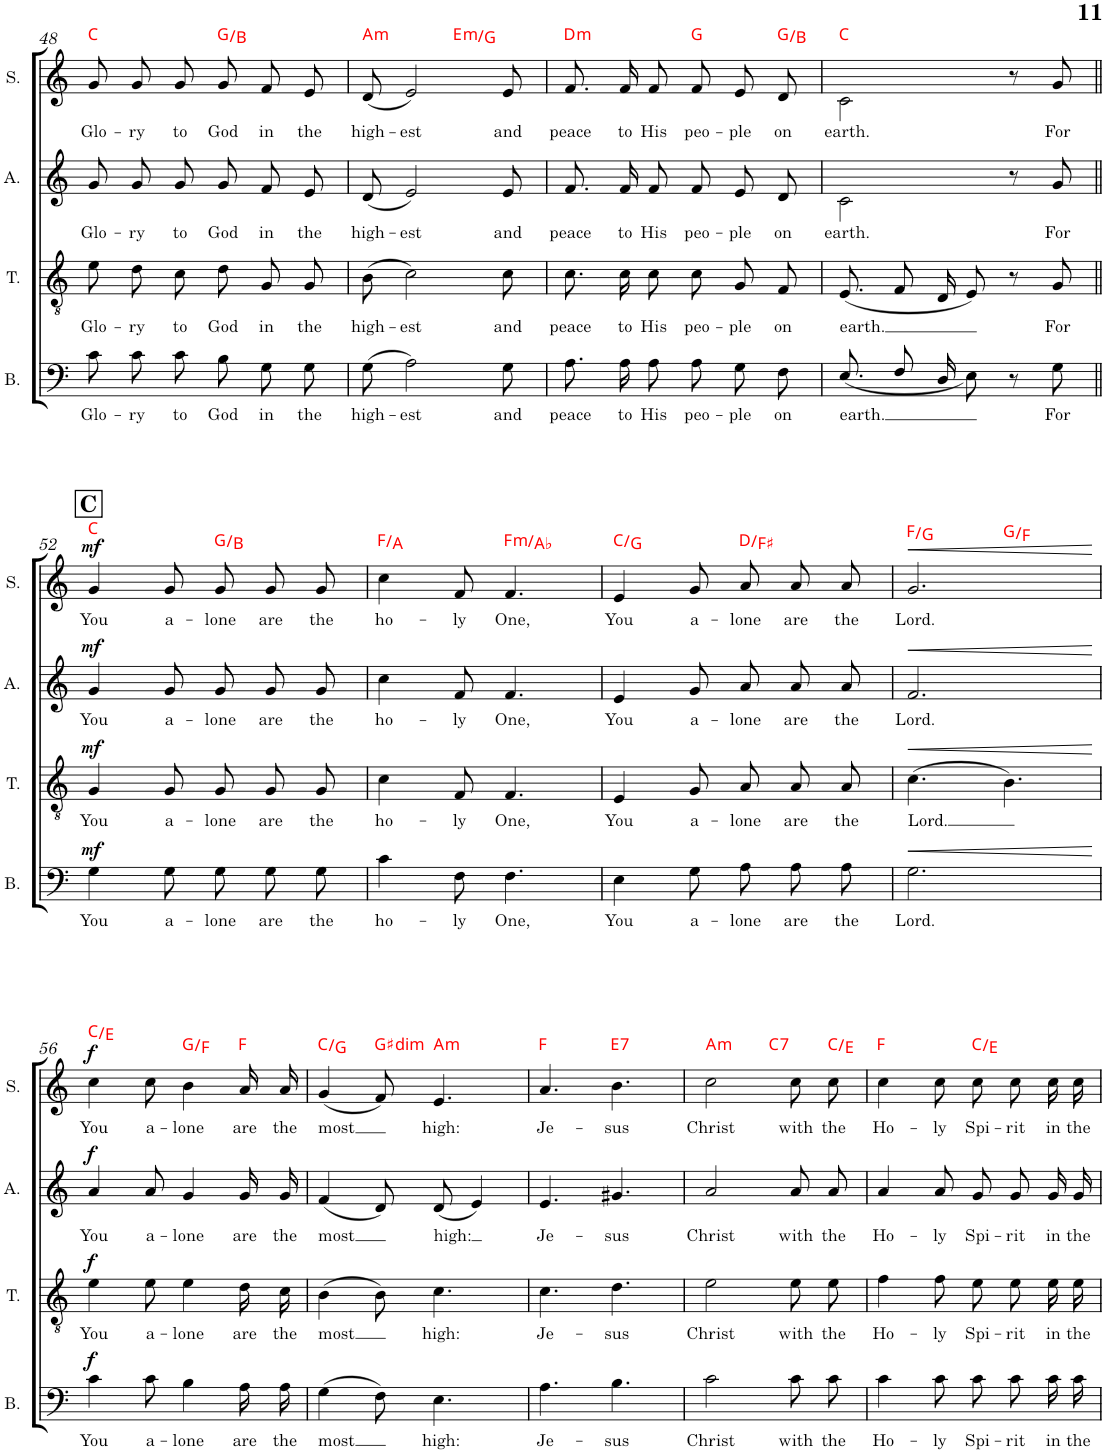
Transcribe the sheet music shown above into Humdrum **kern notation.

**kern	**text	**kern	**text	**kern	**text	**kern	**text	**dynam	**harte	**kern
*part2	*part2	*part2	*part2	*part2	*part2	*part2	*part2	*part2	*part2	*part1
*staff5	*staff5	*staff4	*staff4	*staff3	*staff3	*staff2	*staff2	*staff2/3/4/5	*	*staff1
*I"Soprano	*	*	*	*	*	*	*	*	*	*I"Cantor
*I'S.	*	*	*	*	*	*	*	*	*	*I'C.
!!LO:PB:g=z
*clefF4	*	*clefGv2	*	*clefG2	*	*clefG2	*	*	*	*clefG2
*k[]	*	*k[]	*	*k[]	*	*k[]	*	*	*	*k[]
*M6/8	*	*M6/8	*	*M6/8	*	*M6/8	*	*	*	*M6/8
=48	=48	=48	=48	=48	=48	=48	=48	=48	=48	=48
!	!LO:LY:b	!	!LO:LY:b	!	!LO:LY:b	!	!LO:LY:b	!	!	!
8c\L	Glo-	8e\L	Glo-	8g/L	Glo-	8g/L	Glo-	.	C:maj	2.r
!	!LO:LY:b	!	!LO:LY:b	!	!LO:LY:b	!	!LO:LY:b	!	!	!
8c\	-ry	8d\	-ry	8g/	-ry	8g/	-ry	.	.	.
!	!LO:LY:b	!	!LO:LY:b	!	!LO:LY:b	!	!LO:LY:b	!	!	!
8c\J	to	8c\J	to	8g/J	to	8g/J	to	.	.	.
!	!LO:LY:b	!	!LO:LY:b	!	!LO:LY:b	!	!LO:LY:b	!	!	!
8B\L	God	8d\L	God	8g/L	God	8g/L	God	.	G:maj/3	.
!	!LO:LY:b	!	!LO:LY:b	!	!LO:LY:b	!	!LO:LY:b	!	!	!
8G\	in	8G\	in	8f/	in	8f/	in	.	.	.
!	!LO:LY:b	!	!LO:LY:b	!	!LO:LY:b	!	!LO:LY:b	!	!	!
8G\J	the	8G\J	the	8e/J	the	8e/J	the	.	.	.
=49	=49	=49	=49	=49	=49	=49	=49	=49	=49	=49
!	!LO:LY:b	!	!LO:LY:b	!	!LO:LY:b	!	!LO:LY:b	!	!LO:H:kt=m	!
*	*	*	*	*	*	*^	*	*	*	*
(8G\	high-	(8B\	high-	(8d/	high-	(8d/	4.ryy	high-	.	A:min	2.r
!	!LO:LY:b	!	!LO:LY:b	!	!LO:LY:b	!	!	!LO:LY:b	!	!	!
2A\)	-est	2c\)	-est	2e/)	-est	2e/)	.	-est	.	.	.
!	!	!	!	!	!	!	!	!	!	!LO:H:kt=m	!
.	.	.	.	.	.	.	4.ryy	.	.	E:min/b3	.
!	!LO:LY:b	!	!LO:LY:b	!	!LO:LY:b	!	!	!LO:LY:b	!	!	!
8G\	and	8c\	and	8e/	and	8e/	.	and	.	.	.
=50	=50	=50	=50	=50	=50	=50	=50	=50	=50	=50	=50
!	!LO:LY:b	!	!LO:LY:b	!	!LO:LY:b	!	!	!LO:LY:b	!	!LO:H:kt=m	!
*	*	*	*	*	*	*v	*v	*	*	*	*
8.A\L	peace	8.c\L	peace	8.f/L	peace	8.f/L	peace	.	D:min	2.r
!	!LO:LY:b	!	!LO:LY:b	!	!LO:LY:b	!	!LO:LY:b	!	!	!
16A\K	to	16c\K	to	16f/K	to	16f/K	to	.	.	.
!	!LO:LY:b	!	!LO:LY:b	!	!LO:LY:b	!	!LO:LY:b	!	!	!
8A\J	His	8c\J	His	8f/J	His	8f/J	His	.	.	.
!	!LO:LY:b	!	!LO:LY:b	!	!LO:LY:b	!	!LO:LY:b	!	!	!
8A\L	peo-	8c/L	peo-	8f/L	peo-	8f/L	peo-	.	G:maj	.
!	!LO:LY:b	!	!LO:LY:b	!	!LO:LY:b	!	!LO:LY:b	!	!	!
8G\	-ple	8G/	-ple	8e/	-ple	8e/J	-ple	.	.	.
!	!LO:LY:b	!	!LO:LY:b	!	!LO:LY:b	!	!LO:LY:b	!	!	!
8F\J	on	8F/J	on	8d/J	on	8d/	on	.	G:maj/3	.
=51	=51	=51	=51	=51	=51	=51	=51	=51	=51	=51
!	!LO:LY:b	!	!LO:LY:b	!	!LO:LY:b	!	!LO:LY:b	!	!	!
(<8.E/L	earth.	(<8.E/L	earth.	2c\	earth.	2c\	earth.	.	C:maj	2.r
8F/	.	8F/	.	.	.	.	.	.	.	.
16D/Jk	.	16D/Jk	.	.	.	.	.	.	.	.
8E\)	.	8E/)	.	.	.	.	.	.	.	.
8r	.	8r	.	8r	.	8r	.	.	.	.
!	!LO:LY:b	!	!LO:LY:b	!	!LO:LY:b	!	!LO:LY:b	!	!	!
8G\	For	8G/	For	8g/	For	8g/	For	.	.	.
!!LO:LB:g=z
!!LO:REH:place=s1:a:B:cj:fs=14:t=C
!!LO:REH:place=s2:a:B:cj:fs=14:t=C
=52||	=52||	=52||	=52||	=52||	=52||	=52||	=52||	=52||	=52||	=52||
!	!LO:LY:b	!	!LO:LY:b	!	!LO:LY:b	!	!LO:LY:b	!LO:DY:a=4	!	!
!	!	!	!	!	!	!	!	!LO:DY:n=1:a=3	!	!
!	!	!	!	!	!	!	!	!LO:DY:n=2:a=2	!	!
!	!	!	!	!	!	!	!	!LO:DY:n=3:a	!	!
4G\	You	4G/	You	4g/	You	4g/	You	mf mf mf mf	C:maj	2.r
!	!LO:LY:b	!	!LO:LY:b	!	!LO:LY:b	!	!LO:LY:b	!	!	!
8G\	a-	8G/	a-	8g/	a-	8g/	a-	.	.	.
!	!LO:LY:b	!	!LO:LY:b	!	!LO:LY:b	!	!LO:LY:b	!	!	!
8G\L	-lone	8G/L	-lone	8g/L	-lone	8g/L	-lone	.	G:maj/3	.
!	!LO:LY:b	!	!LO:LY:b	!	!LO:LY:b	!	!LO:LY:b	!	!	!
8G\	are	8G/	are	8g/	are	8g/	are	.	.	.
!	!LO:LY:b	!	!LO:LY:b	!	!LO:LY:b	!	!LO:LY:b	!	!	!
8G\J	the	8G/J	the	8g/J	the	8g/J	the	.	.	.
=53	=53	=53	=53	=53	=53	=53	=53	=53	=53	=53
!	!LO:LY:b	!	!LO:LY:b	!	!LO:LY:b	!	!LO:LY:b	!	!	!
4c\	ho-	4c\	ho-	4cc\	ho-	4cc\	ho-	.	F:maj/3	2.r
!	!LO:LY:b	!	!LO:LY:b	!	!LO:LY:b	!	!LO:LY:b	!	!	!
8F\	-ly	8F/	-ly	8f/	-ly	8f/	-ly	.	.	.
!	!LO:LY:b	!	!LO:LY:b	!	!LO:LY:b	!	!LO:LY:b	!	!LO:H:kt=m	!
4.F\	One,	4.F/	One,	4.f/	One,	4.f/	One,	.	F:min/b3	.
=54	=54	=54	=54	=54	=54	=54	=54	=54	=54	=54
!	!LO:LY:b	!	!LO:LY:b	!	!LO:LY:b	!	!LO:LY:b	!	!	!
4E\	You	4E/	You	4e/	You	4e/	You	.	C:maj/5	2.r
!	!LO:LY:b	!	!LO:LY:b	!	!LO:LY:b	!	!LO:LY:b	!	!	!
8G\	a-	8G/	a-	8g/	a-	8g/	a-	.	.	.
!	!LO:LY:b	!	!LO:LY:b	!	!LO:LY:b	!	!LO:LY:b	!	!	!
8A\L	-lone	8A/L	-lone	8a/L	-lone	8a/L	-lone	.	D:maj/3	.
!	!LO:LY:b	!	!LO:LY:b	!	!LO:LY:b	!	!LO:LY:b	!	!	!
8A\	are	8A/	are	8a/	are	8a/	are	.	.	.
!	!LO:LY:b	!	!LO:LY:b	!	!LO:LY:b	!	!LO:LY:b	!	!	!
8A\J	the	8A/J	the	8a/J	the	8a/J	the	.	.	.
=55	=55	=55	=55	=55	=55	=55	=55	=55	=55	=55
!	!LO:LY:b	!	!LO:LY:b	!	!	!	!	!LO:HP:b=4	!	!
!	!	!	!	!	!LO:LY:b	!	!	!LO:HP:n=1:b=3	!	!
!	!	!	!	!	!	!	!LO:LY:b	!LO:HP:n=1:b=2	!	!
!	!	!	!	!	!	!	!	!LO:HP:n=1:b	!	!
*	*	*	*	*	*	*^	*	*	*	*
2.G\	Lord.	(4.c\	Lord.	2.f/	Lord.	2.g/	4.ryy	Lord.	< < < <	F:maj/2	2.r
.	.	4.B\)	.	.	.	.	4.ryy	.	.	G:maj/b7	.
.	.	.	.	.	.	.	.	.	[ [ [ [	.	.
!!LO:LB:g=z
=56	=56	=56	=56	=56	=56	=56	=56	=56	=56	=56	=56
!	!LO:LY:b	!	!LO:LY:b	!	!LO:LY:b	!	!	!LO:LY:b	!LO:DY:a=4	!	!
!	!	!	!	!	!	!	!	!	!LO:DY:n=1:a=3	!	!
!	!	!	!	!	!	!	!	!	!LO:DY:n=2:a=2	!	!
!	!	!	!	!	!	!	!	!	!LO:DY:n=3:a	!	!
*	*	*	*	*	*	*v	*v	*	*	*	*
4c\	You	4e\	You	4a/	You	4cc\	You	f f f f	C:maj/3	2.r
!	!LO:LY:b	!	!LO:LY:b	!	!LO:LY:b	!	!LO:LY:b	!	!	!
8c\	a-	8e\	a-	8a/	a-	8cc\	a-	.	.	.
!	!LO:LY:b	!	!LO:LY:b	!	!LO:LY:b	!	!LO:LY:b	!	!	!
4B\	-lone	4e\	-lone	4g/	-lone	4b\	-lone	.	G:maj/b7	.
!	!LO:LY:b	!	!LO:LY:b	!	!LO:LY:b	!	!LO:LY:b	!	!	!
16A\LL	are	16d\LL	are	16g/LL	are	16a/LL	are	.	F:maj	.
!	!LO:LY:b	!	!LO:LY:b	!	!LO:LY:b	!	!LO:LY:b	!	!	!
16A\JJ	the	16c\JJ	the	16g/JJ	the	16a/JJ	the	.	.	.
=57	=57	=57	=57	=57	=57	=57	=57	=57	=57	=57
!	!LO:LY:b	!	!LO:LY:b	!	!LO:LY:b	!	!LO:LY:b	!	!	!
(4G\	most	(4B\	most	(4f/	most	(4g/	most	.	C:maj/5	2.r
!	!	!	!	!	!	!	!	!	!LO:H:kt=dim	!
8F\)	.	8B\)	.	8d/)	.	8f/)	.	.	G#:dim	.
!	!LO:LY:b	!	!LO:LY:b	!	!LO:LY:b	!	!LO:LY:b	!	!LO:H:kt=m	!
4.E\	high:	4.c\	high:	(8d/	high:	4.e/	high:	.	A:min	.
.	.	.	.	4e/)	.	.	.	.	.	.
=58	=58	=58	=58	=58	=58	=58	=58	=58	=58	=58
!	!LO:LY:b	!	!LO:LY:b	!	!LO:LY:b	!	!LO:LY:b	!	!	!
4.A\	Je-	4.c\	Je-	4.e/	Je-	4.a/	Je-	.	F:maj	2.r
!	!LO:LY:b	!	!LO:LY:b	!	!LO:LY:b	!	!LO:LY:b	!	!LO:H:kt=7	!
4.B\	-sus	4.d\	-sus	4.g#X/	-sus	4.b\	-sus	.	E:7	.
=59	=59	=59	=59	=59	=59	=59	=59	=59	=59	=59
!	!LO:LY:b	!	!LO:LY:b	!	!LO:LY:b	!	!LO:LY:b	!	!LO:H:kt=m	!
*	*	*	*	*	*	*^	*	*	*	*
2c\	Christ	2e\	Christ	2a/	Christ	2cc\	4.ryy	Christ	.	A:min	2.r
!	!	!	!	!	!	!	!	!	!	!LO:H:kt=7	!
.	.	.	.	.	.	.	4.ryy	.	.	C:7	.
!	!LO:LY:b	!	!LO:LY:b	!	!LO:LY:b	!	!	!LO:LY:b	!	!	!
8c\L	with	8e\L	with	8a/L	with	8cc\	.	with	.	.	.
!	!LO:LY:b	!	!LO:LY:b	!	!LO:LY:b	!	!	!LO:LY:b	!	!	!
8c\J	the	8e\J	the	8a/J	the	8cc\	.	the	.	C:maj/3	.
=60	=60	=60	=60	=60	=60	=60	=60	=60	=60	=60	=60
!	!LO:LY:b	!	!LO:LY:b	!	!LO:LY:b	!	!	!LO:LY:b	!	!	!
*	*	*	*	*	*	*v	*v	*	*	*	*
4c\	Ho-	4f\	Ho-	4a/	Ho-	4cc\	Ho-	.	F:maj	2.r
!	!LO:LY:b	!	!LO:LY:b	!	!LO:LY:b	!	!LO:LY:b	!	!	!
8c\	-ly	8f\	-ly	8a/	-ly	8cc\	-ly	.	.	.
!	!LO:LY:b	!	!LO:LY:b	!	!LO:LY:b	!	!LO:LY:b	!	!	!
8c\L	Spi-	8e\L	Spi-	8g/L	Spi-	8cc\L	Spi-	.	C:maj/3	.
!	!LO:LY:b	!	!LO:LY:b	!	!LO:LY:b	!	!LO:LY:b	!	!	!
8c\	-rit	8e\	-rit	8g/	-rit	8cc\	-rit	.	.	.
!	!LO:LY:b	!	!LO:LY:b	!	!LO:LY:b	!	!LO:LY:b	!	!	!
16c\L	in	16e\L	in	16g/L	in	16cc\L	in	.	.	.
!	!LO:LY:b	!	!LO:LY:b	!	!LO:LY:b	!	!LO:LY:b	!	!	!
16c\JJ	the	16e\JJ	the	16g/JJ	the	16cc\JJ	the	.	.	.
=	=	=	=	=	=	=	=	=	=	=
*-	*-	*-	*-	*-	*-	*-	*-	*-	*-	*-
